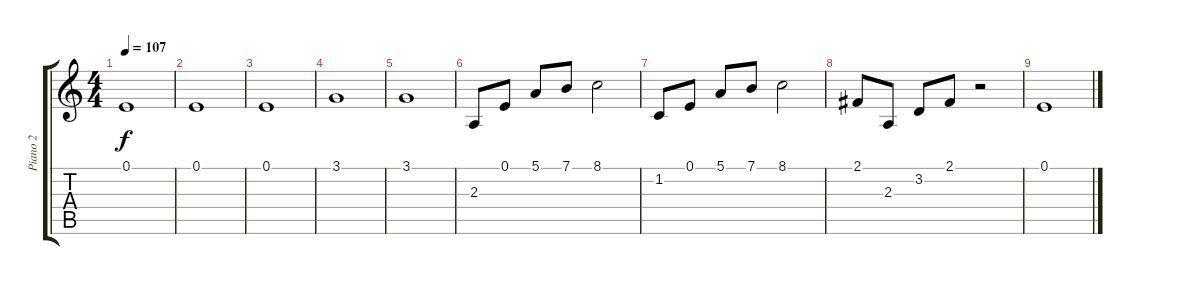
\track ("Piano 2" "Piano 2") {instrument acousticgrandpiano}
\staff {score tabs}
\tuning (E4 B3 G3 D3 A2 E2) {hide}
\ts (4 4)
\tempo 107
\clef g2
\ks c
0.1.1{dy f} |
0.1.1 |
0.1.1 |
3.1.1 |
3.1.1 |
2.3.8 0.1.8 5.1.8 7.1.8 8.1.2 |
1.2.8 0.1.8 5.1.8 7.1.8 8.1.2 |
2.1.8 2.3.8 3.2.8 2.1.8 r.2 |
0.1.1
